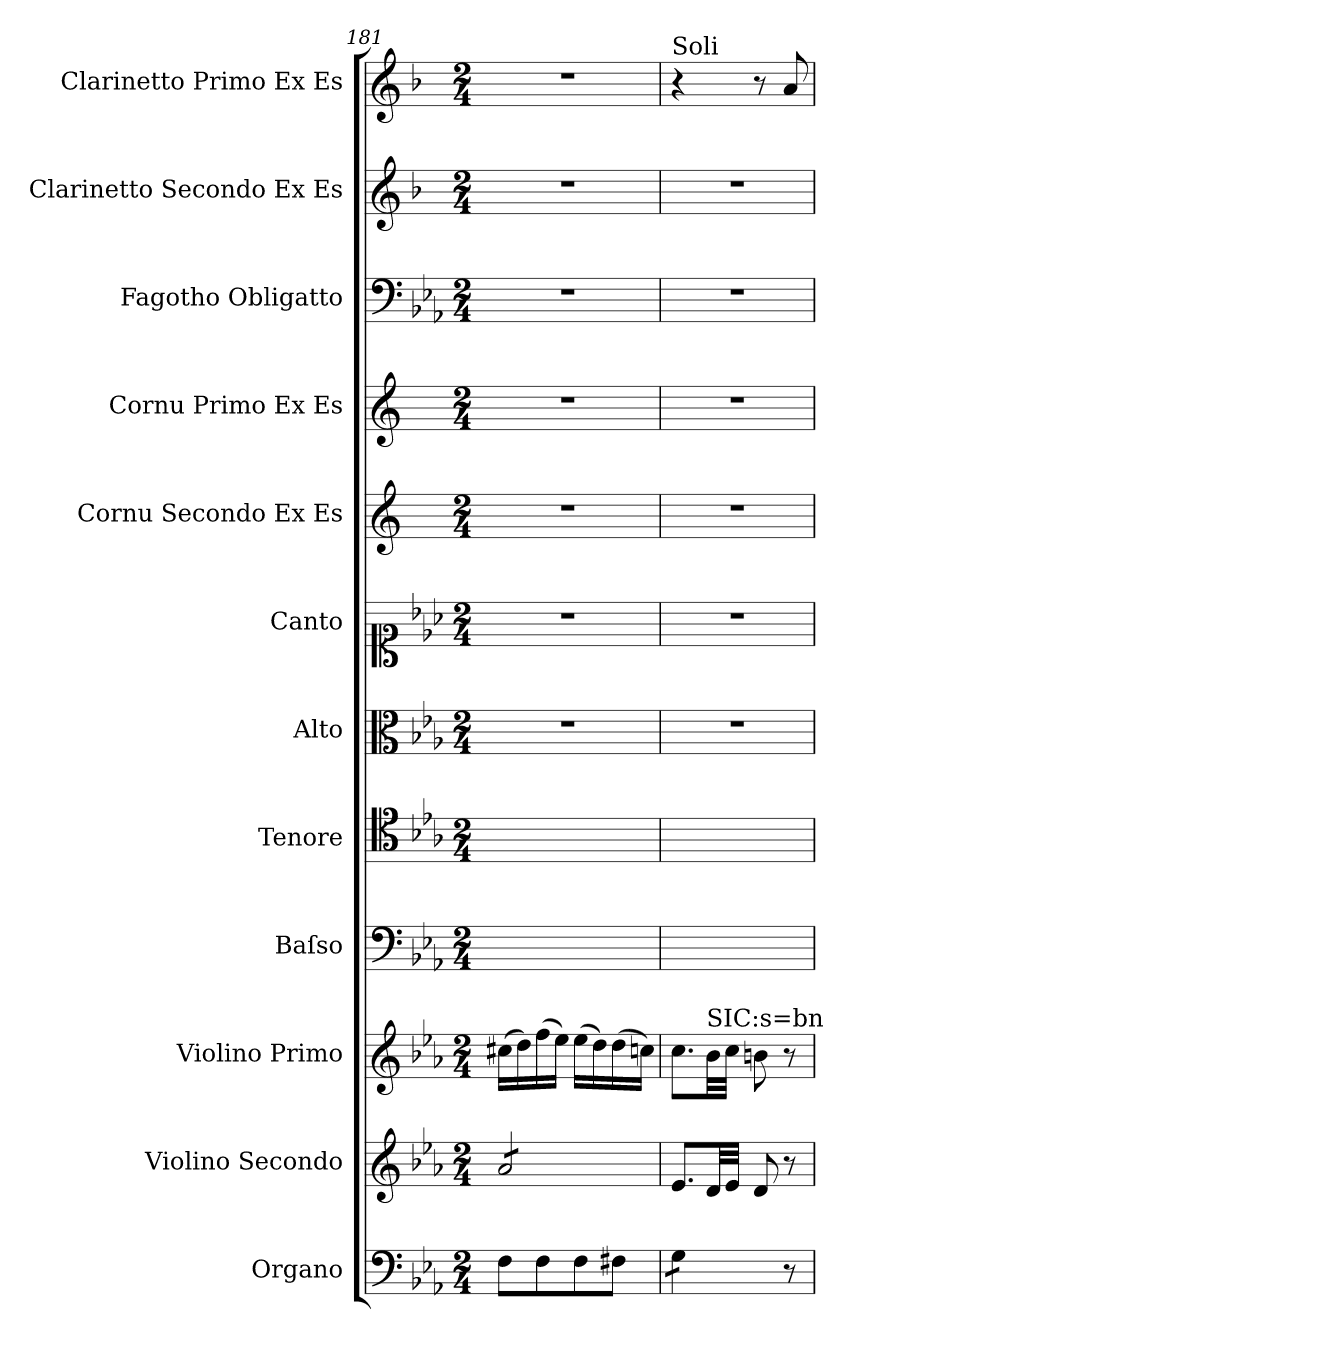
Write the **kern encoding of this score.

**kern	**kern	**kern	**kern	**kern	**kern	**kern	**kern	**kern	**kern	**kern	**kern
*part12	*part11	*part10	*part9	*part8	*part7	*part6	*part5	*part4	*part3	*part2	*part1
*staff12	*staff11	*staff10	*staff9	*staff8	*staff7	*staff6	*staff5	*staff4	*staff3	*staff2	*staff1
*I"Organo	*I"Violino Secondo	*I"Violino Primo	*I"Baſso	*I"Tenore	*I"Alto	*I"Canto	*I"Cornu Secondo Ex Es	*I"Cornu Primo Ex Es	*I"Fagotho Obligatto	*I"Clarinetto Secondo Ex Es	*I"Clarinetto Primo Ex Es
*I'Org	*	*I'Vno I	*I'B.	*I'T.	*I'A.	*I'C.	*	*I'Cor I	*I'Fag.	*	*I'Cor I
*clefF4	*clefG2	*clefG2	*clefF4	*clefC4	*clefC3	*clefC1	*clefG2	*clefG2	*clefF4	*clefG2	*clefG2
*	*	*	*	*	*	*	*ITrd5c9	*ITrd5c9	*	*ITrd1c2	*ITrd1c2
*k[b-e-a-]	*k[b-e-a-]	*k[b-e-a-]	*k[b-e-a-]	*k[b-e-a-]	*k[b-e-a-]	*k[b-e-a-]	*k[b-e-a-]	*k[b-e-a-]	*k[b-e-a-]	*k[b-e-a-]	*k[b-e-a-]
*c:	*c:	*c:	*c:	*c:	*c:	*c:	*c:	*c:	*c:	*c:	*c:
*M2/4	*M2/4	*M2/4	*M2/4	*M2/4	*M2/4	*M2/4	*M2/4	*M2/4	*M2/4	*M2/4	*M2/4
=181	=181	=181	=181	=181	=181	=181	=181	=181	=181	=181	=181
*	*tremolo	*	*	*	*	*	*	*	*	*	*
8F\L	8a-/L	(16cc#X\LL	2ryy	2ryy	2r	2r	2r	2r	2r	2r	2r
.	.	16dd\)	.	.	.	.	.	.	.	.	.
8F\	8a-/	(16ff\	.	.	.	.	.	.	.	.	.
.	.	16ee-\JJ)	.	.	.	.	.	.	.	.	.
8F\	8a-/	(16ee-\LL	.	.	.	.	.	.	.	.	.
.	.	16dd\)	.	.	.	.	.	.	.	.	.
8F#X\J	8a-/J	(16dd\	.	.	.	.	.	.	.	.	.
*	*Xtremolo	*	*	*	*	*	*	*	*	*	*
.	.	16ccn\JJ)	.	.	.	.	.	.	.	.	.
=182	=182	=182	=182	=182	=182	=182	=182	=182	=182	=182	=182
!	!	!	!	!	!	!	!	!	!	!	!LO:TX:a:t=Soli
*tremolo	*	*	*	*	*	*	*	*	*	*	*
8G\L	8.e-/L	8.cc\L	2ryy	2ryy	2r	2r	2r	2r	2r	2r	4r
8G\J	.	.	.	.	.	.	.	.	.	.	.
*Xtremolo	*	*	*	*	*	*	*	*	*	*	*
!	!	!LO:TX:a:t=SIC&colon;s=bn	!	!	!	!	!	!	!	!	!
.	32d/LL	32b-\LL	.	.	.	.	.	.	.	.	.
.	32e-/JJJ	32cc\JJJ	.	.	.	.	.	.	.	.	.
8ryy	8d/	8bn\	.	.	.	.	.	.	.	.	8r
8r	8r	8r	.	.	.	.	.	.	.	.	8g/
=	=	=	=	=	=	=	=	=	=	=	=
*-	*-	*-	*-	*-	*-	*-	*-	*-	*-	*-	*-
